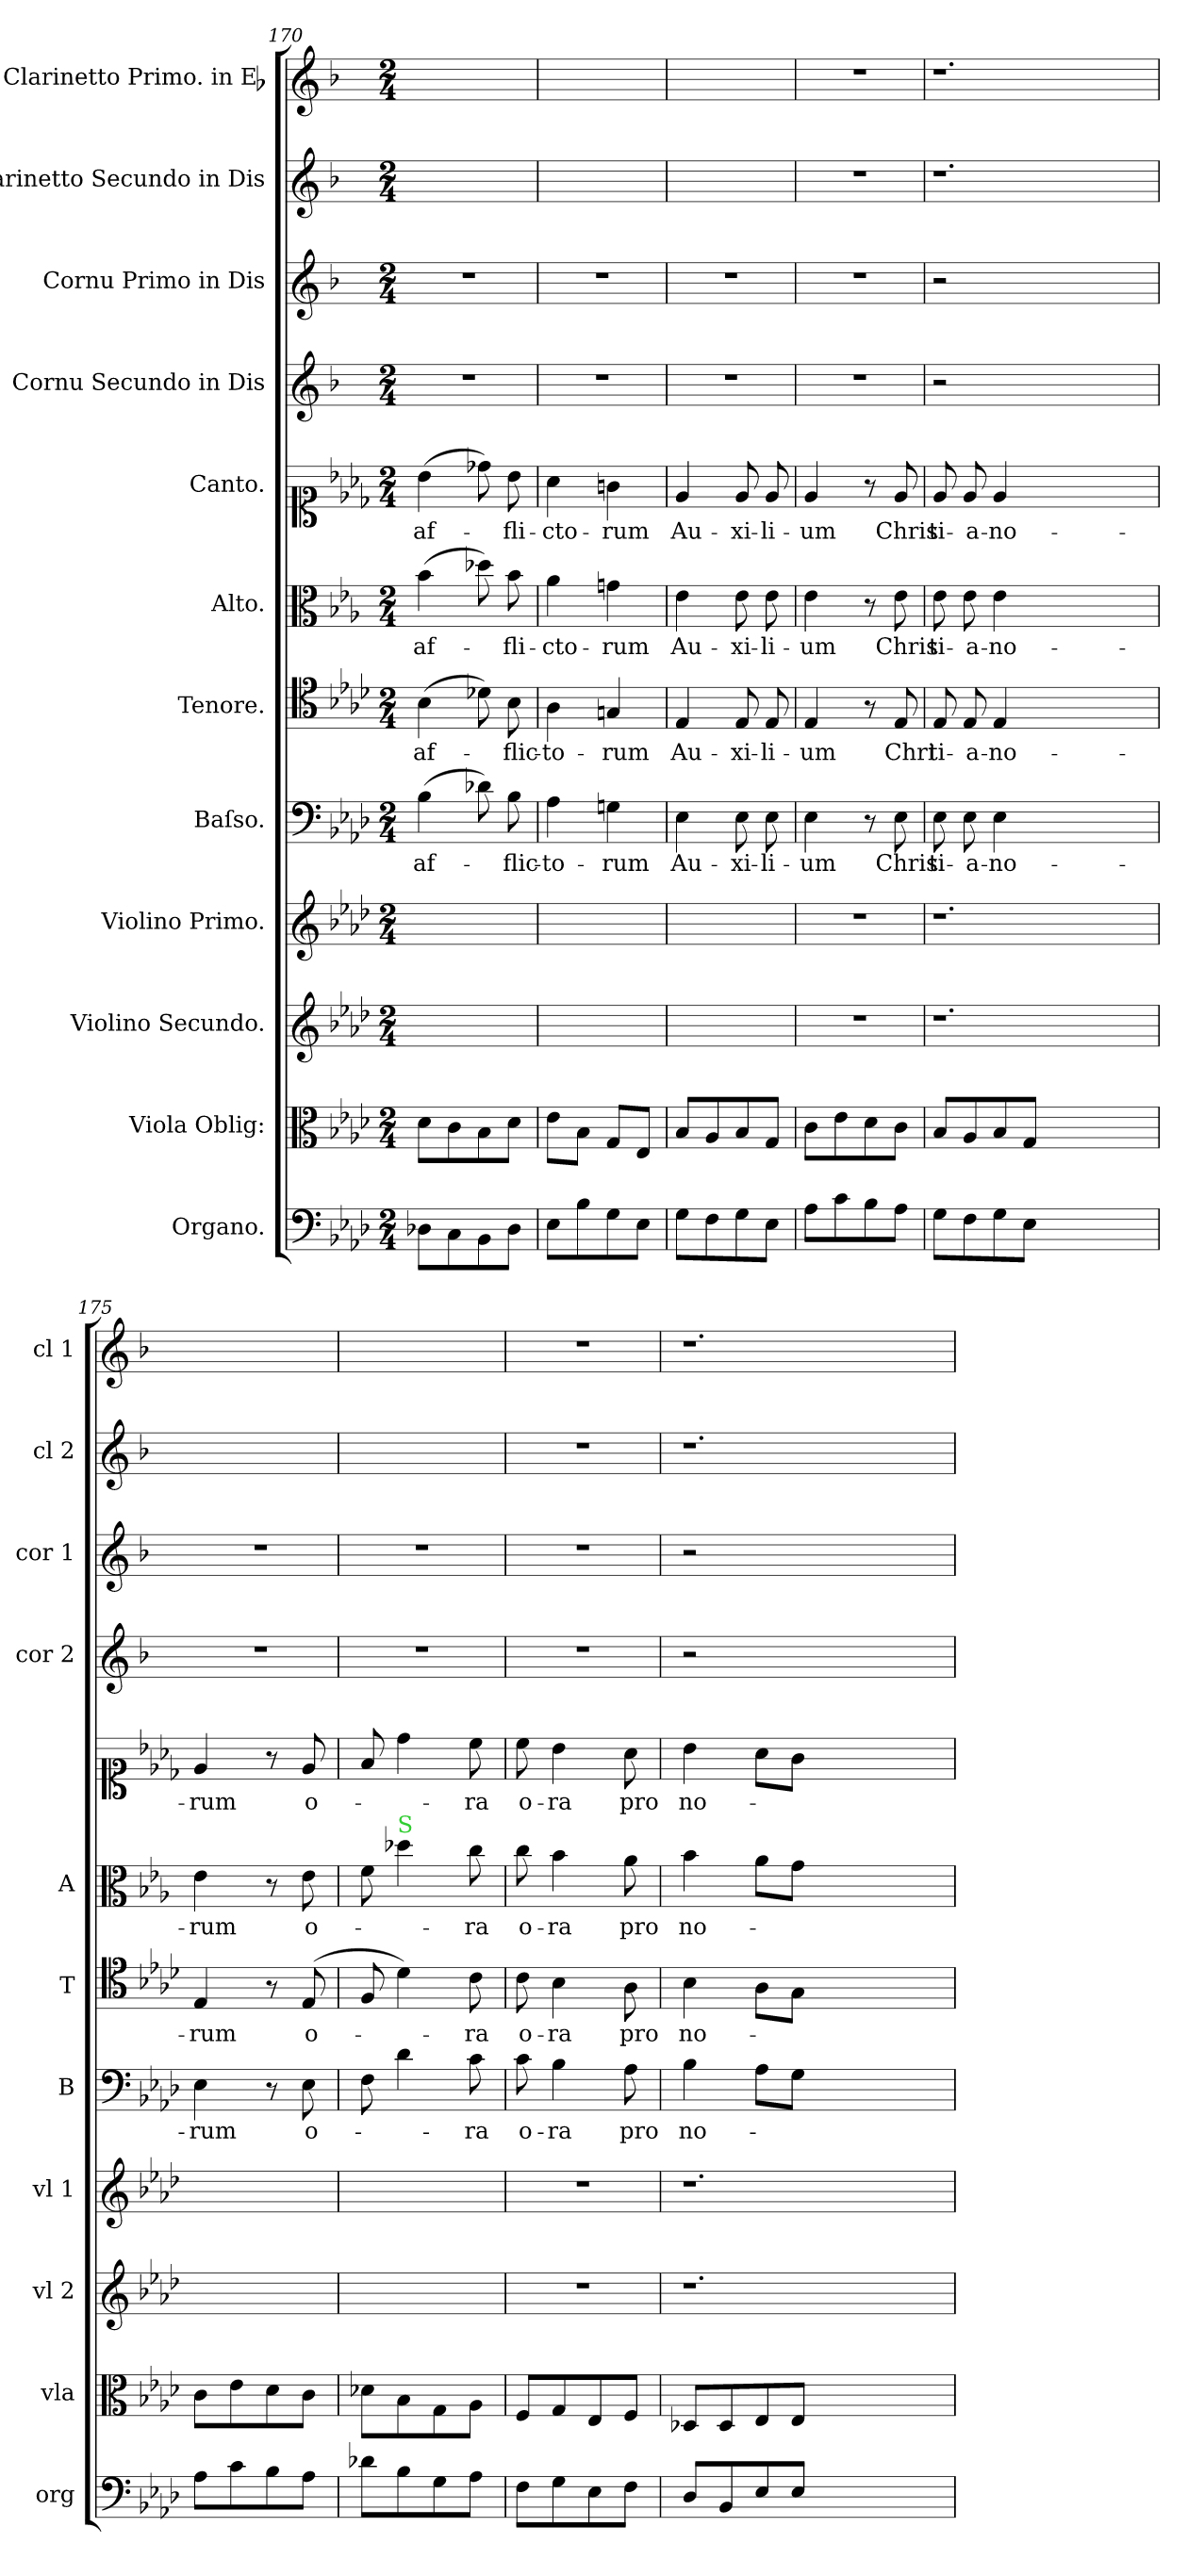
**kern	**kern	**kern	**kern	**kern	**text	**kern	**text	**kern	**text	**kern	**text	**kern	**kern	**kern	**kern
*part12	*part11	*part10	*part9	*part8	*part8	*part7	*part7	*part6	*part6	*part5	*part5	*part4	*part3	*part2	*part1
*staff12	*staff11	*staff10	*staff9	*staff8	*staff8	*staff7	*staff7	*staff6	*staff6	*staff5	*staff5	*staff4	*staff3	*staff2	*staff1
*I"Organo.	*I"Viola Oblig:	*I"Violino Secundo.	*I"Violino Primo.	*I"Baſso.	*	*I"Tenore.	*	*I"Alto.	*	*I"Canto.	*	*I"Cornu Secundo in Dis	*I"Cornu Primo in Dis	*I"Clarinetto Secundo in Dis	*I"Clarinetto Primo. in Eb
*I'org	*I'vla	*I'vl 2	*I'vl 1	*I'B	*	*I'T	*	*I'A	*	*	*	*I'cor 2	*I'cor 1	*I'cl 2	*I'cl 1
*clefF4	*clefC3	*clefG2	*clefG2	*clefF4	*	*clefC4	*	*clefC3	*	*clefC1	*	*clefG2	*clefG2	*clefG2	*clefG2
*	*	*	*	*	*	*	*	*	*	*	*	*ITrd5c9	*ITrd5c9	*ITrd1c2	*ITrd1c2
*k[b-e-a-d-]	*k[b-e-a-d-]	*k[b-e-a-d-]	*k[b-e-a-d-]	*k[b-e-a-d-]	*	*k[b-e-a-d-]	*	*k[b-e-a-]	*	*k[b-e-a-d-]	*	*k[b-e-a-d-]	*k[b-e-a-d-]	*k[b-e-a-]	*k[b-e-a-]
*M2/4	*M2/4	*M2/4	*M2/4	*M2/4	*	*M2/4	*	*M2/4	*	*M2/4	*	*M2/4	*M2/4	*M2/4	*M2/4
=170	=170	=170	=170	=170	=170	=170	=170	=170	=170	=170	=170	=170	=170	=170	=170
8D-X\L	8d-\L	2ryy	2ryy	(4B-\	af-	(4B-\	af-	(4b-\	af-	(4b-\	af-	2r	2r	2ryy	2ryy
8C\	8c\	.	.	.	.	.	.	.	.	.	.	.	.	.	.
8BB-\	8B-\	.	.	8d-X\)	.	8d-X\)	.	8dd-X\)	.	8dd-X\)	.	.	.	.	.
8D-\J	8d-\J	.	.	8B-\	-flic-	8B-\	-flic-	8b-\	-fli-	8b-\	-fli-	.	.	.	.
=171	=171	=171	=171	=171	=171	=171	=171	=171	=171	=171	=171	=171	=171	=171	=171
8E-\L	8e-\L	2ryy	2ryy	4A-\	-to-	4A-\	-to-	4a-\	-cto-	4a-\	-cto-	2r	2r	2ryy	2ryy
8B-\	8B-\J	.	.	.	.	.	.	.	.	.	.	.	.	.	.
8G\	8G/L	.	.	4Gn\	-rum	4Gn/	-rum	4gn\	-rum	4gn\	-rum	.	.	.	.
8E-\J	8E-/J	.	.	.	.	.	.	.	.	.	.	.	.	.	.
=172	=172	=172	=172	=172	=172	=172	=172	=172	=172	=172	=172	=172	=172	=172	=172
8G\L	8B-/L	2ryy	2ryy	4E-\	Au-	4E-/	Au-	4e-\	Au-	4e-/	Au-	2r	2r	2ryy	2ryy
8F\	8A-/	.	.	.	.	.	.	.	.	.	.	.	.	.	.
8G\	8B-/	.	.	8E-\	-xi-	8E-/	-xi-	8e-\	-xi-	8e-/	-xi-	.	.	.	.
8E-\J	8G/J	.	.	8E-\	-li-	8E-/	-li-	8e-\	-li-	8e-/	-li-	.	.	.	.
=173	=173	=173	=173	=173	=173	=173	=173	=173	=173	=173	=173	=173	=173	=173	=173
8A-\L	8c\L	2r	2r	4E-\	-um	4E-/	-um	4e-\	-um	4e-/	-um	2r	2r	2r	2r
8c\	8e-\	.	.	.	.	.	.	.	.	.	.	.	.	.	.
8B-\	8d-\	.	.	8r	.	8r	.	8r	.	8r	.	.	.	.	.
8A-\J	8c\J	.	.	8E-\	Chris-	8E-/	Chri-	8e-\	Chris-	8e-/	Chris-	.	.	.	.
=174	=174	=174	=174	=174	=174	=174	=174	=174	=174	=174	=174	=174	=174	=174	=174
8G\L	8B-/L	1.r	1.r	8E-\	-ti-	8E-/	-ti-	8e-\	-ti-	8e-/	-ti-	2r	2r	1.r	1.r
8F\	8A-/	.	.	8E-\	-a-	8E-/	-a-	8e-\	-a-	8e-/	-a-	.	.	.	.
8G\	8B-/	.	.	4E-\	-no-	4E-/	-no-	4e-\	-no-	4e-/	-no-	.	.	.	.
8E-\J	8G/J	.	.	.	.	.	.	.	.	.	.	.	.	.	.
1ryy	1ryy	.	.	1ryy	.	1ryy	.	1ryy	.	1ryy	.	1ryy	1ryy	.	.
=175	=175	=175	=175	=175	=175	=175	=175	=175	=175	=175	=175	=175	=175	=175	=175
8A-\L	8c\L	2ryy	2ryy	4E-\	-rum	4E-/	-rum	4e-\	-rum	4e-/	-rum	2r	2r	2ryy	2ryy
8c\	8e-\	.	.	.	.	.	.	.	.	.	.	.	.	.	.
8B-\	8d-\	.	.	8r	.	8r	.	8r	.	8r	.	.	.	.	.
8A-\J	8c\J	.	.	8E-\	o-	(8E-/	o-	8e-\	o-	8e-/	o-	.	.	.	.
=176	=176	=176	=176	=176	=176	=176	=176	=176	=176	=176	=176	=176	=176	=176	=176
8d-X\L	8d-X\L	2ryy	2ryy	8F\	.	8F/	.	8f\	.	8f/	.	2r	2r	2ryy	2ryy
!	!	!	!	!	!	!	!	!LO:TX:a:color=limegreen:t=S	!	!	!	!	!	!	!
8B-\	8B-\	.	.	4d-\	.	4d-\)	.	4dd-X\	.	4dd-\	.	.	.	.	.
8G\	8G\	.	.	.	.	.	.	.	.	.	.	.	.	.	.
8A-\J	8A-\J	.	.	8c\	-ra	8c\	-ra	8cc\	-ra	8cc\	-ra	.	.	.	.
=177	=177	=177	=177	=177	=177	=177	=177	=177	=177	=177	=177	=177	=177	=177	=177
8F\L	8F/L	2r	2r	8c\	o-	8c\	o-	8cc\	o-	8cc\	o-	2r	2r	2r	2r
8G\	8G/	.	.	4B-\	-ra	4B-\	-ra	4b-\	-ra	4b-\	-ra	.	.	.	.
8E-\	8E-/	.	.	.	.	.	.	.	.	.	.	.	.	.	.
8F\J	8F/J	.	.	8A-\	pro	8A-\	pro	8a-\	pro	8a-\	pro	.	.	.	.
=178	=178	=178	=178	=178	=178	=178	=178	=178	=178	=178	=178	=178	=178	=178	=178
8D-/L	8D-X/L	1.r	1.r	4B-\	no-	4B-\	no-	4b-\	no-	4b-\	no-	2r	2r	1.r	1.r
8BB-/	8D-/	.	.	.	.	.	.	.	.	.	.	.	.	.	.
8E-/	8E-/	.	.	8A-\L	.	8A-\L	.	8a-\L	.	8a-\L	.	.	.	.	.
8E-/J	8E-/J	.	.	8G\J	.	8G\J	.	8g\J	.	8g\J	.	.	.	.	.
1ryy	1ryy	.	.	1ryy	.	1ryy	.	1ryy	.	1ryy	.	1ryy	1ryy	.	.
=	=	=	=	=	=	=	=	=	=	=	=	=	=	=	=
*-	*-	*-	*-	*-	*-	*-	*-	*-	*-	*-	*-	*-	*-	*-	*-
